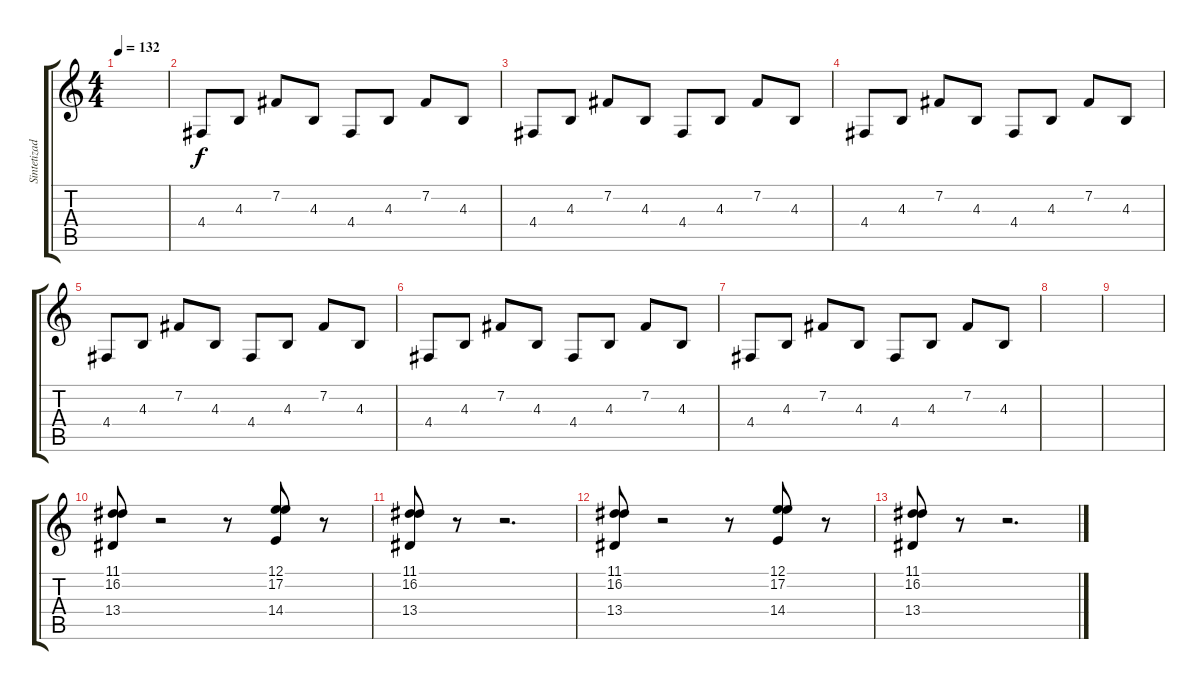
\track ("Sintetizador 3" "Sintetizad") {instrument pizzicatostrings}
\staff {score tabs}
\tuning (E4 B3 G3 D3 A2 E2) {hide}
\ts (4 4)
\tempo 132
\clef g2
\ks c
|
4.4.8 4.3.8 7.2.8 4.3.8 4.4.8 4.3.8 7.2.8 4.3.8 |
4.4.8 4.3.8 7.2.8 4.3.8 4.4.8 4.3.8 7.2.8 4.3.8 |
4.4.8 4.3.8 7.2.8 4.3.8 4.4.8 4.3.8 7.2.8 4.3.8 |
4.4.8 4.3.8 7.2.8 4.3.8 4.4.8 4.3.8 7.2.8 4.3.8 |
4.4.8 4.3.8 7.2.8 4.3.8 4.4.8 4.3.8 7.2.8 4.3.8 |
4.4.8 4.3.8 7.2.8 4.3.8 4.4.8 4.3.8 7.2.8 4.3.8 |
|
|
(11.1 16.2 13.4).8{volume 9 instrument lead2sawtooth} r.2 r.8 (12.1 17.2 14.4).8 r.8 |
(11.1 16.2 13.4).8 r.8 r.2{d} |
(11.1 16.2 13.4).8 r.2 r.8 (12.1 17.2 14.4).8 r.8 |
(11.1 16.2 13.4).8 r.8 r.2{d}
